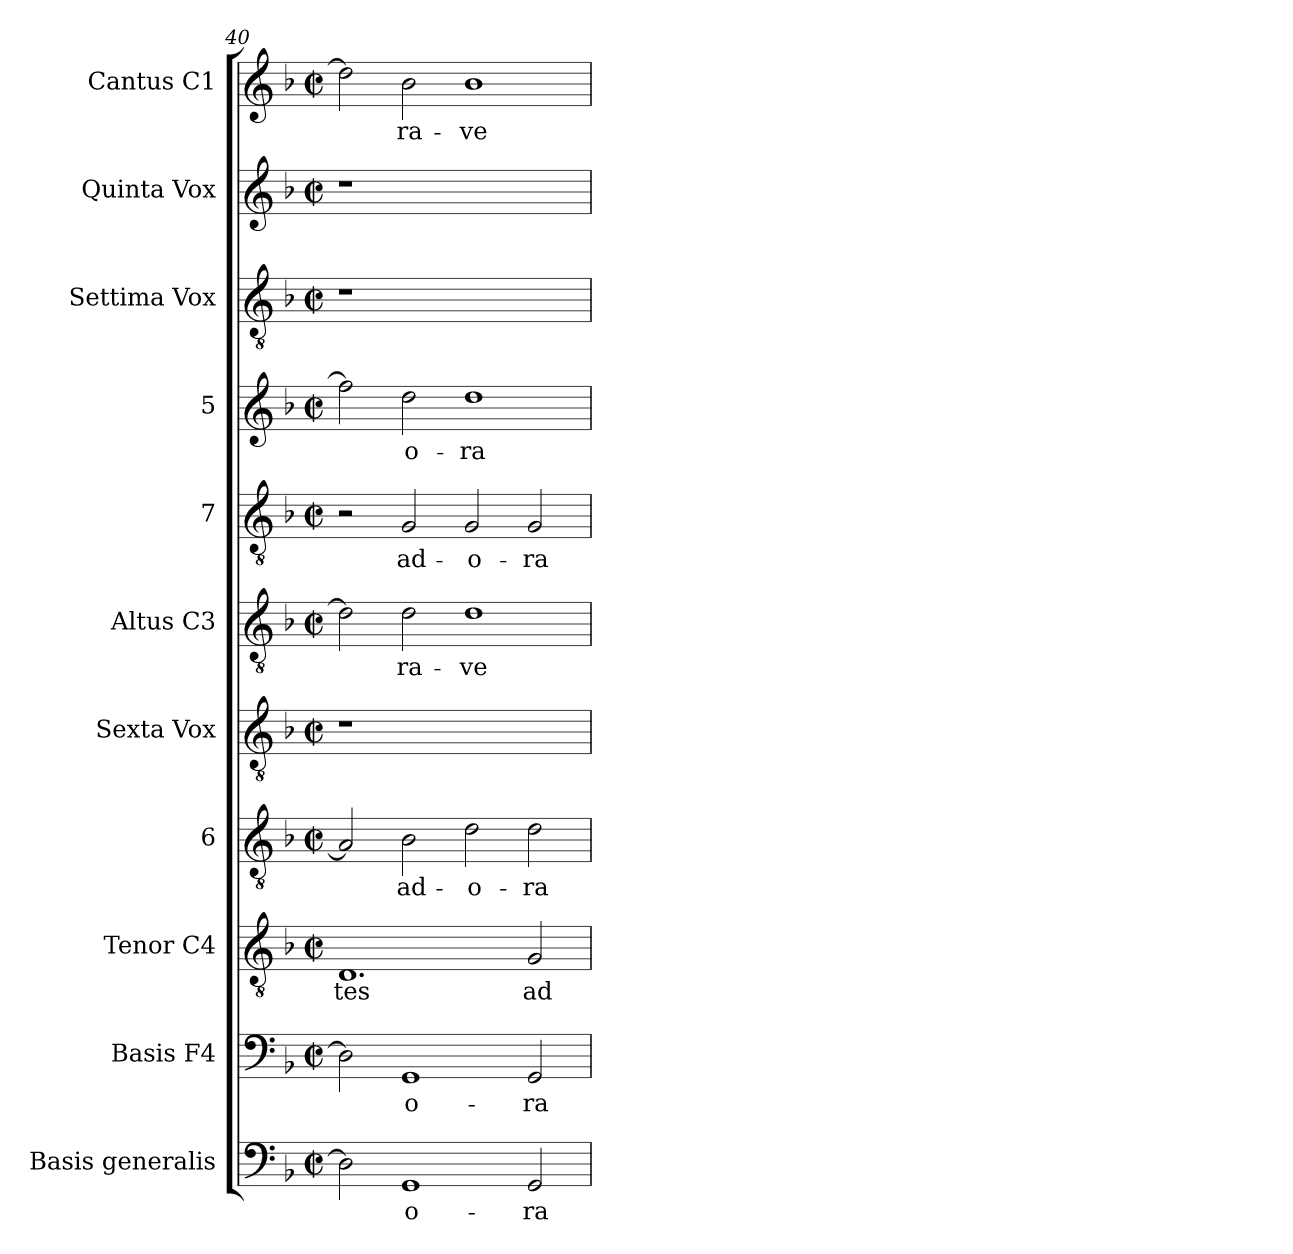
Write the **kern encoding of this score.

**kern	**text	**kern	**text	**kern	**text	**kern	**text	**kern	**kern	**text	**kern	**text	**kern	**text	**kern	**kern	**kern	**text
*part11	*part11	*part10	*part10	*part9	*part9	*part8	*part8	*part7	*part6	*part6	*part5	*part5	*part4	*part4	*part3	*part2	*part1	*part1
*staff11	*staff11	*staff10	*staff10	*staff9	*staff9	*staff8	*staff8	*staff7	*staff6	*staff6	*staff5	*staff5	*staff4	*staff4	*staff3	*staff2	*staff1	*staff1
*I"Basis  generalis	*	*I"Basis  F4	*	*I"Tenor  C4	*	*I"6	*	*I"Sexta  Vox	*I"Altus  C3	*	*I"7	*	*I"5	*	*I"Settima  Vox	*I"Quinta  Vox	*I"Cantus  C1	*
*	*	*I'B	*	*I'T	*	*	*	*	*I'A	*	*	*	*	*	*	*	*I'C	*
*clefF4	*	*clefF4	*	*clefGv2	*	*clefGv2	*	*clefGv2	*clefGv2	*	*clefGv2	*	*clefG2	*	*clefGv2	*clefG2	*clefG2	*
*k[b-]	*	*k[b-]	*	*k[b-]	*	*k[b-]	*	*k[b-]	*k[b-]	*	*k[b-]	*	*k[b-]	*	*k[b-]	*k[b-]	*k[b-]	*
*F:	*	*F:	*	*F:	*	*F:	*	*F:	*F:	*	*F:	*	*F:	*	*F:	*F:	*F:	*
*M2/2	*	*M2/2	*	*M2/2	*	*M2/2	*	*M2/2	*M2/2	*	*M2/2	*	*M2/2	*	*M2/2	*M2/2	*M2/2	*
*met(c|)	*	*met(c|)	*	*met(c|)	*	*met(c|)	*	*met(c|)	*met(c|)	*	*met(c|)	*	*met(c|)	*	*met(c|)	*met(c|)	*met(c|)	*
=40	=40	=40	=40	=40	=40	=40	=40	=40	=40	=40	=40	=40	=40	=40	=40	=40	=40	=40
!	!LO:LY:a:cj	!	!LO:LY:b:cj	!	!LO:LY:b:cj	!	!LO:LY:b:cj	!	!	!LO:LY:b:cj	!	!	!	!LO:LY:b:cj	!	!	!	!LO:LY:b:cj
2D\]	--	2D\]	--	1.D	-tes	2A/]	.	1r	2d\]	--	2r	.	2ff\]	--	1r	1r	2dd\]	--
!	!LO:LY:a:cj	!	!LO:LY:b:cj	!	!	!	!LO:LY:b:cj	!	!	!LO:LY:b:cj	!	!LO:LY:b:cj	!	!LO:LY:b:cj	!	!	!	!LO:LY:b:cj
1GG	-o-	1GG	-o-	.	.	2B-\	ad-	.	2d\	-ra-	2G/	ad-	2dd\	-o-	.	.	2b-\	-ra-
!	!	!	!	!	!	!	!LO:LY:b:cj	!	!	!LO:LY:b:cj	!	!LO:LY:b:cj	!	!LO:LY:b:cj	!	!	!	!LO:LY:b:cj
.	.	.	.	.	.	2d\	-o-	1ryy	1d	-ve-	2G/	-o-	1dd	-ra-	1ryy	1ryy	1b-	-ve-
!	!LO:LY:a:cj	!	!LO:LY:b:cj	!	!LO:LY:b:cj	!	!LO:LY:b:cj	!	!	!	!	!LO:LY:b:cj	!	!	!	!	!	!
2GG/	-ra-	2GG/	-ra-	2G/	ad-	2d\	-ra-	.	.	.	2G/	-ra-	.	.	.	.	.	.
=	=	=	=	=	=	=	=	=	=	=	=	=	=	=	=	=	=	=
*-	*-	*-	*-	*-	*-	*-	*-	*-	*-	*-	*-	*-	*-	*-	*-	*-	*-	*-
